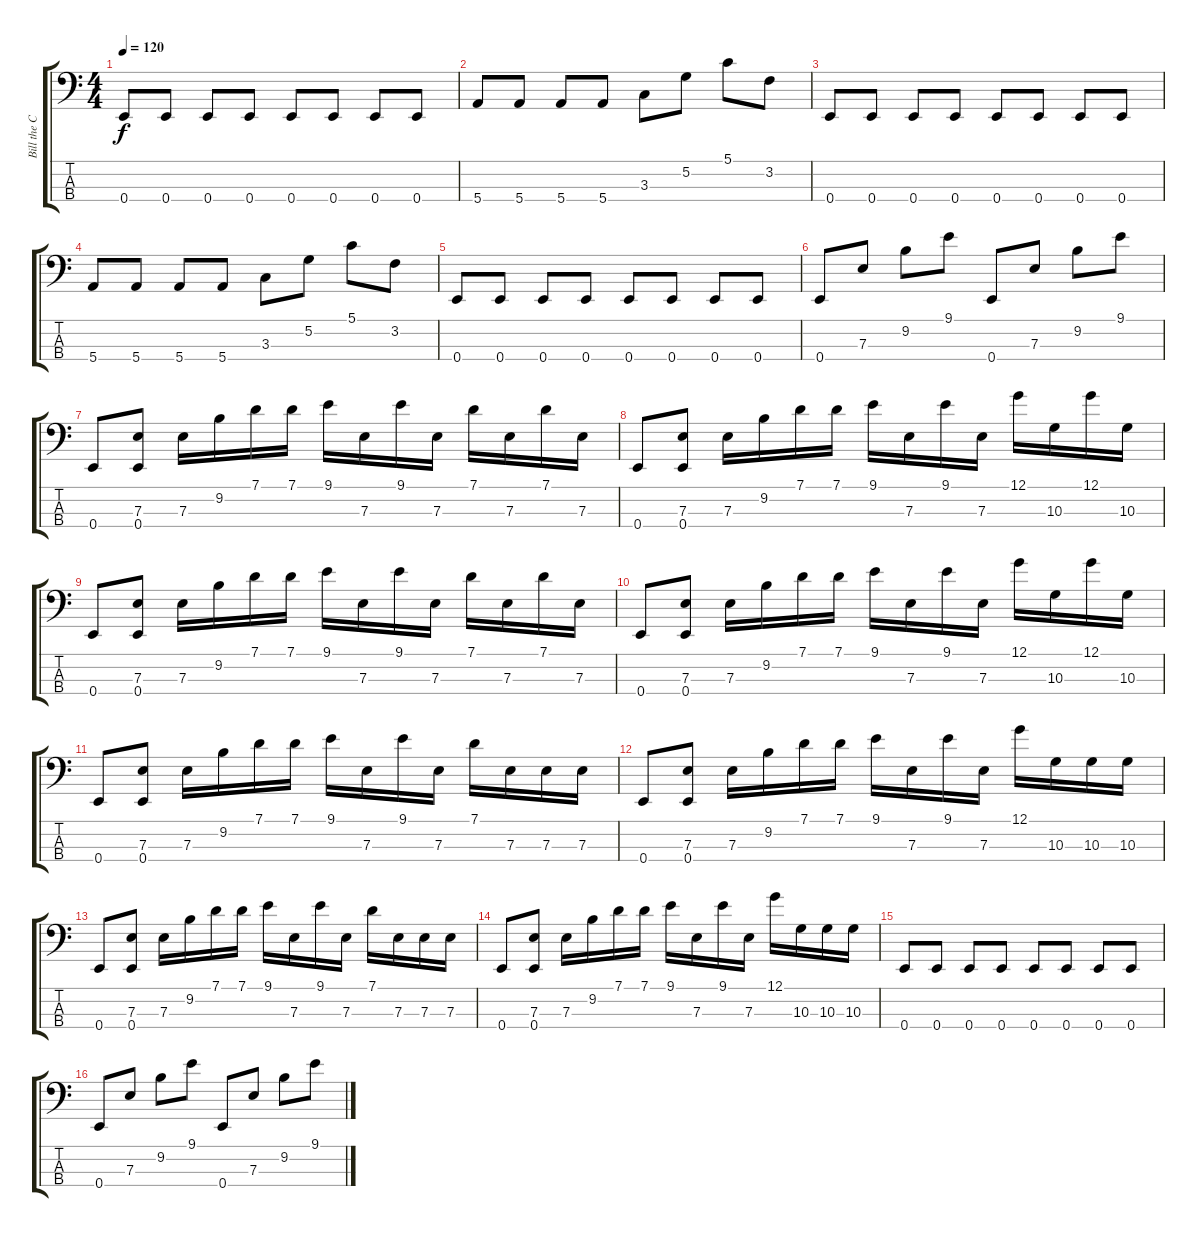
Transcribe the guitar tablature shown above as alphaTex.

\track ("Bill the CM" "Bill the C") {instrument electricbassfinger}
\staff {score tabs}
\tuning (G2 D2 A1 E1) {hide}
\ts (4 4)
\tempo 120
\clef f4
\ks c
0.4.8{dy f} 0.4.8 0.4.8 0.4.8 0.4.8 0.4.8 0.4.8 0.4.8 |
5.4.8 5.4.8 5.4.8 5.4.8 3.3.8 5.2.8 5.1.8 3.2.8 |
0.4.8 0.4.8 0.4.8 0.4.8 0.4.8 0.4.8 0.4.8 0.4.8 |
5.4.8 5.4.8 5.4.8 5.4.8 3.3.8 5.2.8 5.1.8 3.2.8 |
0.4.8 0.4.8 0.4.8 0.4.8 0.4.8 0.4.8 0.4.8 0.4.8 |
0.4.8 7.3.8 9.2.8 9.1.8 0.4.8 7.3.8 9.2.8 9.1.8 |
0.4.8 (7.3 0.4).8 7.3.16 9.2.16 7.1.16 7.1.16 9.1.16 7.3.16 9.1.16 7.3.16 7.1.16 7.3.16 7.1.16 7.3.16 |
0.4.8 (7.3 0.4).8 7.3.16 9.2.16 7.1.16 7.1.16 9.1.16 7.3.16 9.1.16 7.3.16 12.1.16 10.3.16 12.1.16 10.3.16 |
0.4.8 (7.3 0.4).8 7.3.16 9.2.16 7.1.16 7.1.16 9.1.16 7.3.16 9.1.16 7.3.16 7.1.16 7.3.16 7.1.16 7.3.16 |
0.4.8 (7.3 0.4).8 7.3.16 9.2.16 7.1.16 7.1.16 9.1.16 7.3.16 9.1.16 7.3.16 12.1.16 10.3.16 12.1.16 10.3.16 |
0.4.8 (7.3 0.4).8 7.3.16 9.2.16 7.1.16 7.1.16 9.1.16 7.3.16 9.1.16 7.3.16 7.1.16 7.3.16 7.3.16 7.3.16 |
0.4.8 (7.3 0.4).8 7.3.16 9.2.16 7.1.16 7.1.16 9.1.16 7.3.16 9.1.16 7.3.16 12.1.16 10.3.16 10.3.16 10.3.16 |
0.4.8 (7.3 0.4).8 7.3.16 9.2.16 7.1.16 7.1.16 9.1.16 7.3.16 9.1.16 7.3.16 7.1.16 7.3.16 7.3.16 7.3.16 |
0.4.8 (7.3 0.4).8 7.3.16 9.2.16 7.1.16 7.1.16 9.1.16 7.3.16 9.1.16 7.3.16 12.1.16 10.3.16 10.3.16 10.3.16 |
0.4.8 0.4.8 0.4.8 0.4.8 0.4.8 0.4.8 0.4.8 0.4.8 |
0.4.8 7.3.8 9.2.8 9.1.8 0.4.8 7.3.8 9.2.8 9.1.8
